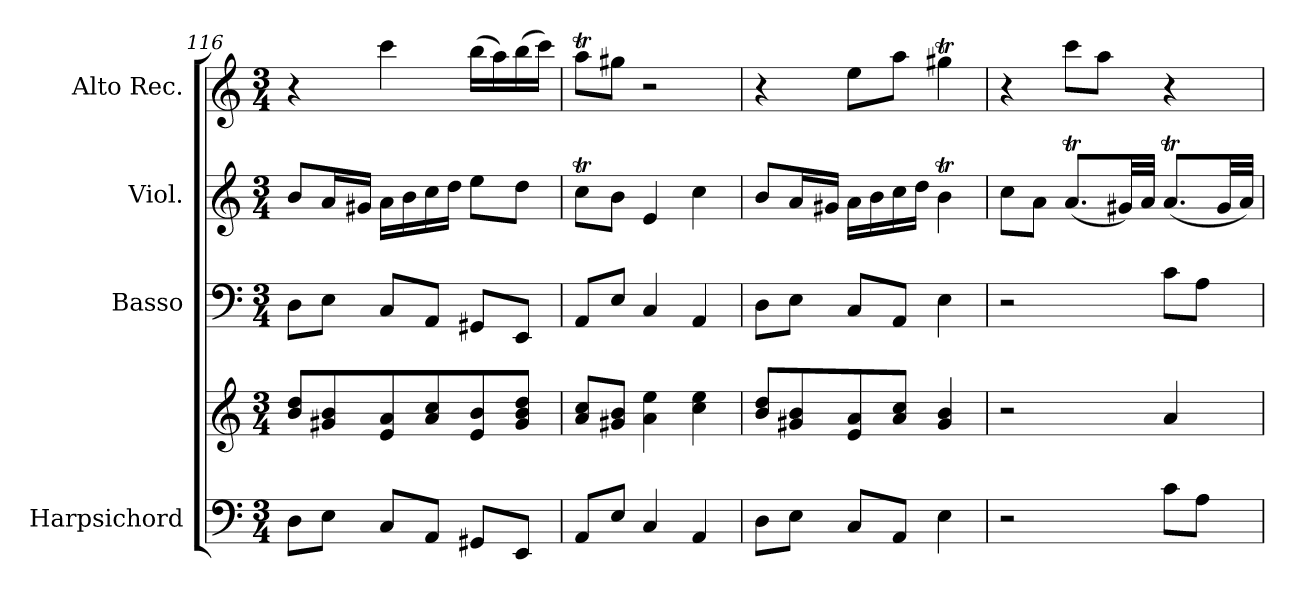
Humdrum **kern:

**kern	**kern	**kern	**kern	**kern
*part4	*part4	*part3	*part2	*part1
*staff5	*staff4	*staff3	*staff2	*staff1
*I"Harpsichord	*	*I"Basso	*I"Viol.	*I"Alto Rec.
*I'Hch.	*	*I'Bass.	*	*I'A.
*clefF4	*clefG2	*clefF4	*clefG2	*clefG2
*k[]	*k[]	*k[]	*k[]	*k[]
*M3/4	*M3/4	*M3/4	*M3/4	*M3/4
=116	=116	=116	=116	=116
8D\L	8b/ 8dd/L	8D\L	8b/L	4r
8E\J	8g#X/ 8b/	8E\J	16a/L	.
.	.	.	16g#X/JJ	.
8C/L	8e/ 8a/	8C/L	16a\LL	4ccc\
.	.	.	16b\	.
8AA/J	8a/ 8cc/	8AA/J	16cc\	.
.	.	.	16dd\JJ	.
8GG#X/L	8e/ 8b/	8GG#X/L	8ee\L	(>16bb\LL
.	.	.	.	16aa\)
8EE/J	8g#/ 8b/ 8dd/J	8EE/J	8dd\J	(>16bb\
.	.	.	.	16ccc\JJ)
=117	=117	=117	=117	=117
8AA/L	8a/ 8cc/L	8AA/L	8ccT\L	8aaT\L
8E/J	8g#X/ 8b/J	8E/J	8b\J	8gg#X\J
4C/	4a\ 4ee\	4C/	4e/	2r
4AA/	4cc\ 4ee\	4AA/	4cc\	.
=118	=118	=118	=118	=118
8D\L	8b/ 8dd/L	8D\L	8b/L	4r
8E\J	8g#X/ 8b/	8E\J	16a/L	.
.	.	.	16g#X/JJ	.
8C/L	8e/ 8a/	8C/L	16a\LL	8ee\L
.	.	.	16b\	.
8AA/J	8a/ 8cc/J	8AA/J	16cc\	8aa\J
.	.	.	16dd\JJ	.
4E\	4g#/ 4b/	4E\	4bt\	4gg#Xt\
=119	=119	=119	=119	=119
2r	2r	2r	8cc\L	4r
.	.	.	8a\J	.
.	.	.	(8.aT/L	8ccc\L
.	.	.	.	8aa\J
.	.	.	32g#X/LL)	.
.	.	.	32a/JJJ	.
8c\L	4a/	8c\L	(8.aT/L	4r
8A\J	.	8A\J	.	.
.	.	.	32g#/LL	.
.	.	.	32a/JJJ)	.
=	=	=	=	=
*-	*-	*-	*-	*-
